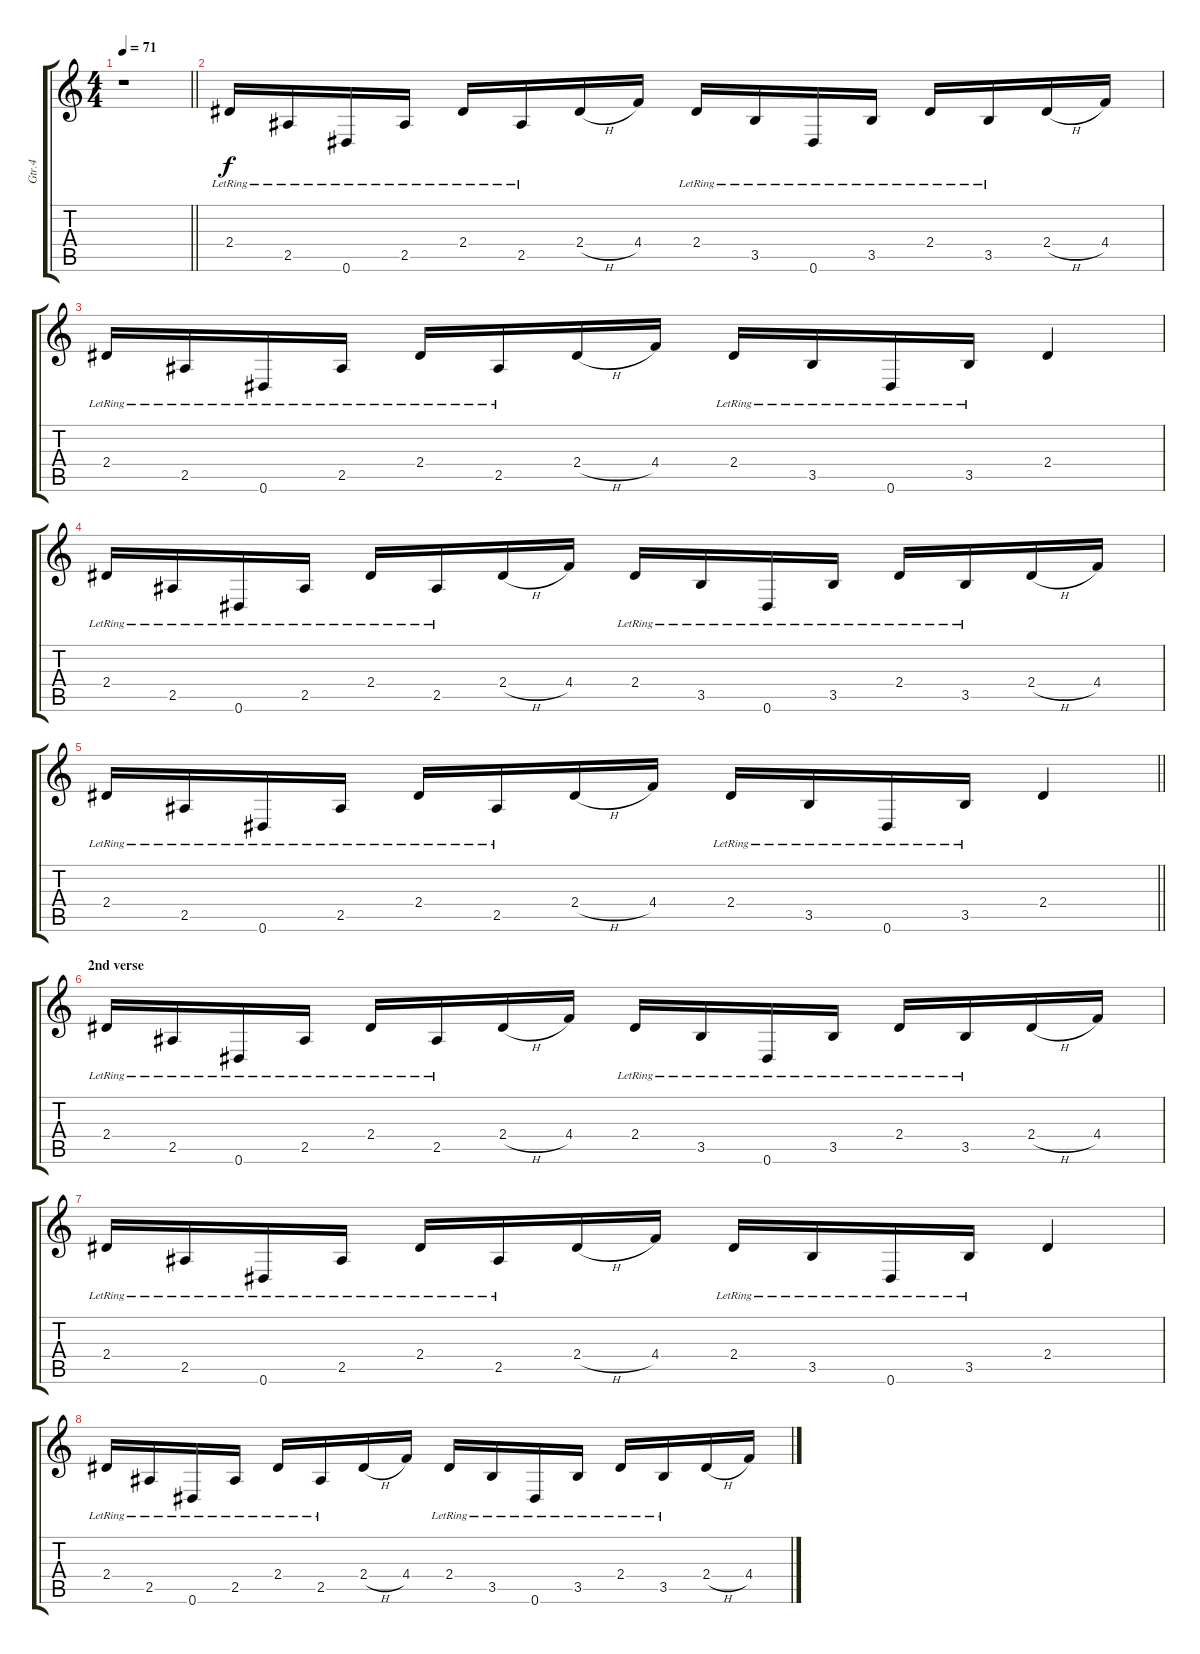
\track ("Gtr.4" "Gtr.4") {instrument acousticguitarsteel}
\staff {score tabs}
\tuning (Eb4 Bb3 Gb3 Db3 Ab2 Eb2) {hide}
\ts (4 4)
\tempo 71
\clef g2
\barLineRight lightlight
\ks c
r.1{dy f} |
2.4{lr}.16 2.5{lr}.16 0.6{lr}.16 2.5{lr}.16 2.4{lr}.16 2.5{lr}.16 2.4{h}.16 4.4.16 2.4{lr}.16 3.5{lr}.16 0.6{lr}.16 3.5{lr}.16 2.4{lr}.16 3.5{lr}.16 2.4{h}.16 4.4.16 |
2.4{lr}.16 2.5{lr}.16 0.6{lr}.16 2.5{lr}.16 2.4{lr}.16 2.5{lr}.16 2.4{h}.16 4.4.16 2.4{lr}.16 3.5{lr}.16 0.6{lr}.16 3.5{lr}.16 2.4.4 |
2.4{lr}.16 2.5{lr}.16 0.6{lr}.16 2.5{lr}.16 2.4{lr}.16 2.5{lr}.16 2.4{h}.16 4.4.16 2.4{lr}.16 3.5{lr}.16 0.6{lr}.16 3.5{lr}.16 2.4{lr}.16 3.5{lr}.16 2.4{h}.16 4.4.16 |
\barLineRight lightlight
2.4{lr}.16 2.5{lr}.16 0.6{lr}.16 2.5{lr}.16 2.4{lr}.16 2.5{lr}.16 2.4{h}.16 4.4.16 2.4{lr}.16 3.5{lr}.16 0.6{lr}.16 3.5{lr}.16 2.4.4 |
\section ("" "2nd verse")
2.4{lr}.16 2.5{lr}.16 0.6{lr}.16 2.5{lr}.16 2.4{lr}.16 2.5{lr}.16 2.4{h}.16 4.4.16 2.4{lr}.16 3.5{lr}.16 0.6{lr}.16 3.5{lr}.16 2.4{lr}.16 3.5{lr}.16 2.4{h}.16 4.4.16 |
2.4{lr}.16 2.5{lr}.16 0.6{lr}.16 2.5{lr}.16 2.4{lr}.16 2.5{lr}.16 2.4{h}.16 4.4.16 2.4{lr}.16 3.5{lr}.16 0.6{lr}.16 3.5{lr}.16 2.4.4 |
2.4{lr}.16 2.5{lr}.16 0.6{lr}.16 2.5{lr}.16 2.4{lr}.16 2.5{lr}.16 2.4{h}.16 4.4.16 2.4{lr}.16 3.5{lr}.16 0.6{lr}.16 3.5{lr}.16 2.4{lr}.16 3.5{lr}.16 2.4{h}.16 4.4.16
